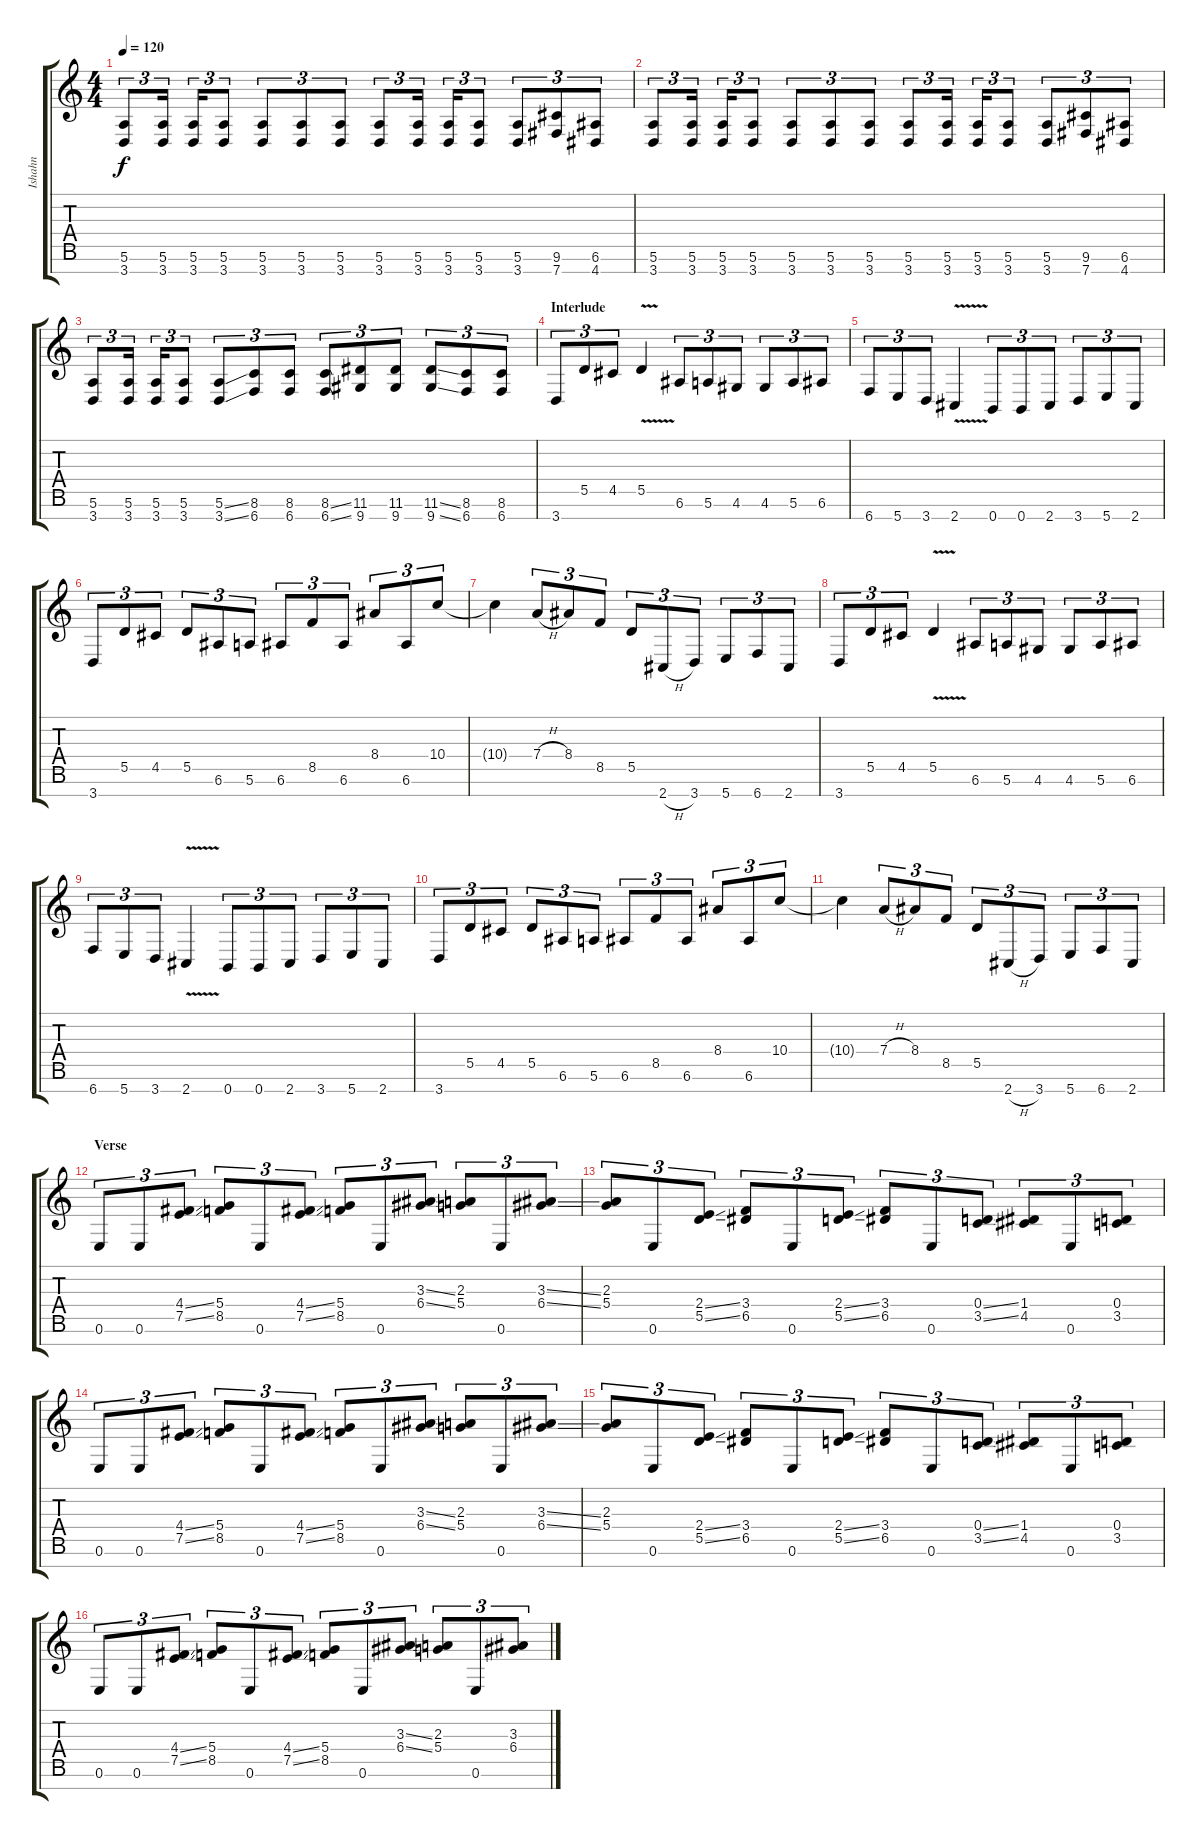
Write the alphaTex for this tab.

\track ("Ishahn" "Ishahn") {instrument distortionguitar}
\staff {score tabs}
\tuning (E4 B3 G3 D3 A2 E2 B1) {hide}
\ts (4 4)
\tempo 120
\clef g2
\ks c
(5.6 3.7).8{tu (3 2) dy f} (5.6 3.7).16{tu (3 2)} (5.6 3.7).16{tu (3 2)} (5.6 3.7).8{tu (3 2)} (5.6 3.7).8{tu (3 2)} (5.6 3.7).8{tu (3 2)} (5.6 3.7).8{tu (3 2)} (5.6 3.7).8{tu (3 2)} (5.6 3.7).16{tu (3 2)} (5.6 3.7).16{tu (3 2)} (5.6 3.7).8{tu (3 2)} (5.6 3.7).8{tu (3 2)} (9.6 7.7).8{tu (3 2)} (6.6 4.7).8{tu (3 2)} |
(5.6 3.7).8{tu (3 2)} (5.6 3.7).16{tu (3 2)} (5.6 3.7).16{tu (3 2)} (5.6 3.7).8{tu (3 2)} (5.6 3.7).8{tu (3 2)} (5.6 3.7).8{tu (3 2)} (5.6 3.7).8{tu (3 2)} (5.6 3.7).8{tu (3 2)} (5.6 3.7).16{tu (3 2)} (5.6 3.7).16{tu (3 2)} (5.6 3.7).8{tu (3 2)} (5.6 3.7).8{tu (3 2)} (9.6 7.7).8{tu (3 2)} (6.6 4.7).8{tu (3 2)} |
(5.6 3.7).8{tu (3 2)} (5.6 3.7).16{tu (3 2)} (5.6 3.7).16{tu (3 2)} (5.6 3.7).8{tu (3 2)} (5.6{ss} 3.7{ss}).8{tu (3 2)} (8.6 6.7).8{tu (3 2)} (8.6 6.7).8{tu (3 2)} (8.6{ss} 6.7{ss}).8{tu (3 2)} (11.6 9.7).8{tu (3 2)} (11.6 9.7).8{tu (3 2)} (11.6{ss} 9.7{ss}).8{tu (3 2)} (8.6 6.7).8{tu (3 2)} (8.6 6.7).8{tu (3 2)} |
\section ("" "Interlude")
3.7.8{tu (3 2)} 5.5.8{tu (3 2)} 4.5.8{tu (3 2)} 5.5{v}.4 6.6.8{tu (3 2)} 5.6.8{tu (3 2)} 4.6.8{tu (3 2)} 4.6.8{tu (3 2)} 5.6.8{tu (3 2)} 6.6.8{tu (3 2)} |
6.7.8{tu (3 2)} 5.7.8{tu (3 2)} 3.7.8{tu (3 2)} 2.7{v}.4 0.7.8{tu (3 2)} 0.7.8{tu (3 2)} 2.7.8{tu (3 2)} 3.7.8{tu (3 2)} 5.7.8{tu (3 2)} 2.7.8{tu (3 2)} |
3.7.8{tu (3 2)} 5.5.8{tu (3 2)} 4.5.8{tu (3 2)} 5.5.8{tu (3 2)} 6.6.8{tu (3 2)} 5.6.8{tu (3 2)} 6.6.8{tu (3 2)} 8.5.8{tu (3 2)} 6.6.8{tu (3 2)} 8.4.8{tu (3 2)} 6.6.8{tu (3 2)} 10.4.8{tu (3 2)} |
10.4{t}.4 7.4{h}.8{tu (3 2)} 8.4.8{tu (3 2)} 8.5.8{tu (3 2)} 5.5.8{tu (3 2)} 2.7{h}.8{tu (3 2)} 3.7.8{tu (3 2)} 5.7.8{tu (3 2)} 6.7.8{tu (3 2)} 2.7.8{tu (3 2)} |
3.7.8{tu (3 2)} 5.5.8{tu (3 2)} 4.5.8{tu (3 2)} 5.5{v}.4 6.6.8{tu (3 2)} 5.6.8{tu (3 2)} 4.6.8{tu (3 2)} 4.6.8{tu (3 2)} 5.6.8{tu (3 2)} 6.6.8{tu (3 2)} |
6.7.8{tu (3 2)} 5.7.8{tu (3 2)} 3.7.8{tu (3 2)} 2.7{v}.4 0.7.8{tu (3 2)} 0.7.8{tu (3 2)} 2.7.8{tu (3 2)} 3.7.8{tu (3 2)} 5.7.8{tu (3 2)} 2.7.8{tu (3 2)} |
3.7.8{tu (3 2)} 5.5.8{tu (3 2)} 4.5.8{tu (3 2)} 5.5.8{tu (3 2)} 6.6.8{tu (3 2)} 5.6.8{tu (3 2)} 6.6.8{tu (3 2)} 8.5.8{tu (3 2)} 6.6.8{tu (3 2)} 8.4.8{tu (3 2)} 6.6.8{tu (3 2)} 10.4.8{tu (3 2)} |
10.4{t}.4 7.4{h}.8{tu (3 2)} 8.4.8{tu (3 2)} 8.5.8{tu (3 2)} 5.5.8{tu (3 2)} 2.7{h}.8{tu (3 2)} 3.7.8{tu (3 2)} 5.7.8{tu (3 2)} 6.7.8{tu (3 2)} 2.7.8{tu (3 2)} |
\section ("" "Verse")
0.6.8{tu (3 2)} 0.6.8{tu (3 2)} (4.4{ss} 7.5{ss}).8{tu (3 2)} (5.4 8.5).8{tu (3 2)} 0.6.8{tu (3 2)} (4.4{ss} 7.5{ss}).8{tu (3 2)} (5.4 8.5).8{tu (3 2)} 0.6.8{tu (3 2)} (3.3{ss} 6.4{ss}).8{tu (3 2)} (2.3 5.4).8{tu (3 2)} 0.6.8{tu (3 2)} (3.3{ss} 6.4{ss}).8{tu (3 2)} |
(2.3 5.4).8{tu (3 2)} 0.6.8{tu (3 2)} (2.4{ss} 5.5{ss}).8{tu (3 2)} (3.4 6.5).8{tu (3 2)} 0.6.8{tu (3 2)} (2.4{ss} 5.5{ss}).8{tu (3 2)} (3.4 6.5).8{tu (3 2)} 0.6.8{tu (3 2)} (0.4{ss} 3.5{ss}).8{tu (3 2)} (1.4 4.5).8{tu (3 2)} 0.6.8{tu (3 2)} (0.4 3.5).8{tu (3 2)} |
0.6.8{tu (3 2)} 0.6.8{tu (3 2)} (4.4{ss} 7.5{ss}).8{tu (3 2)} (5.4 8.5).8{tu (3 2)} 0.6.8{tu (3 2)} (4.4{ss} 7.5{ss}).8{tu (3 2)} (5.4 8.5).8{tu (3 2)} 0.6.8{tu (3 2)} (3.3{ss} 6.4{ss}).8{tu (3 2)} (2.3 5.4).8{tu (3 2)} 0.6.8{tu (3 2)} (3.3{ss} 6.4{ss}).8{tu (3 2)} |
(2.3 5.4).8{tu (3 2)} 0.6.8{tu (3 2)} (2.4{ss} 5.5{ss}).8{tu (3 2)} (3.4 6.5).8{tu (3 2)} 0.6.8{tu (3 2)} (2.4{ss} 5.5{ss}).8{tu (3 2)} (3.4 6.5).8{tu (3 2)} 0.6.8{tu (3 2)} (0.4{ss} 3.5{ss}).8{tu (3 2)} (1.4 4.5).8{tu (3 2)} 0.6.8{tu (3 2)} (0.4 3.5).8{tu (3 2)} |
0.6.8{tu (3 2)} 0.6.8{tu (3 2)} (4.4{ss} 7.5{ss}).8{tu (3 2)} (5.4 8.5).8{tu (3 2)} 0.6.8{tu (3 2)} (4.4{ss} 7.5{ss}).8{tu (3 2)} (5.4 8.5).8{tu (3 2)} 0.6.8{tu (3 2)} (3.3{ss} 6.4{ss}).8{tu (3 2)} (2.3 5.4).8{tu (3 2)} 0.6.8{tu (3 2)} (3.3{ss} 6.4{ss}).8{tu (3 2)}
